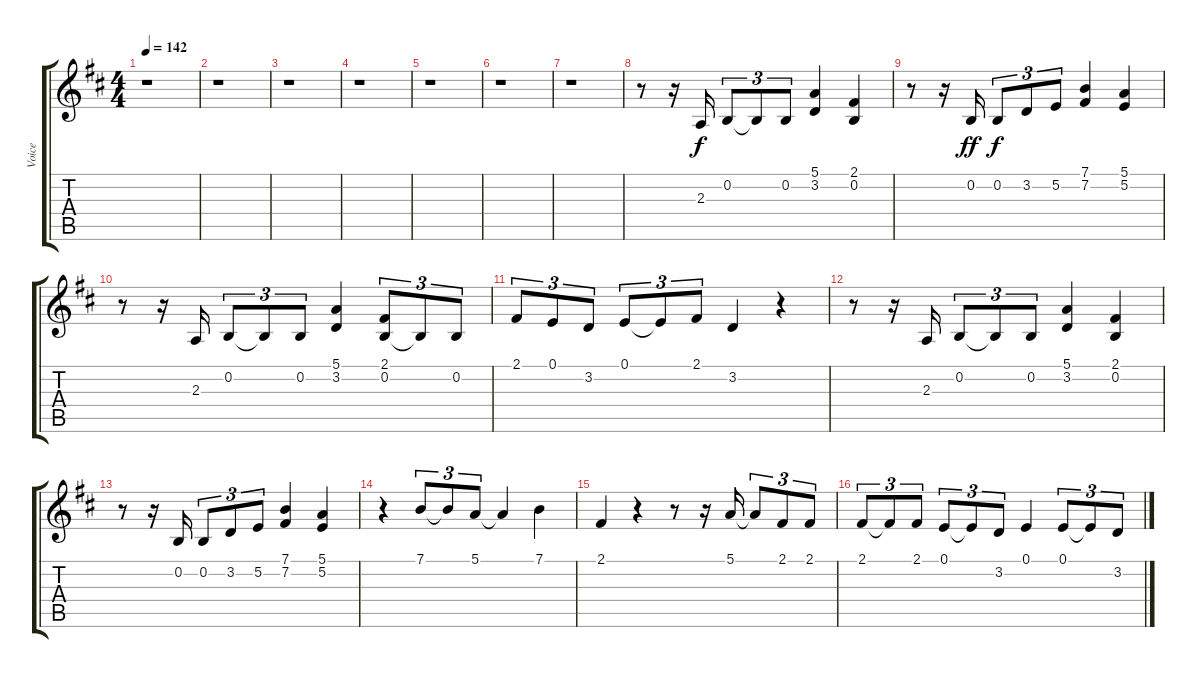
\track ("Voice" "Voice") {instrument lead5charang}
\staff {score tabs}
\tuning (E4 B3 G3 D3 A2 E2) {hide}
\ts (4 4)
\tempo 142
\clef g2
\ks bminor
r.1{dy f} |
r.1 |
r.1 |
r.1 |
r.1 |
r.1 |
r.1 |
r.8 r.16 2.3.16 0.2.8{tu (3 2)} 0.2{t}.8{tu (3 2)} 0.2.8{tu (3 2)} (5.1 3.2).4 (2.1 0.2).4 |
r.8 r.16 0.2.16{dy ff} 0.2.8{tu (3 2) dy f} 3.2.8{tu (3 2)} 5.2.8{tu (3 2)} (7.1 7.2).4 (5.1 5.2).4 |
r.8 r.16 2.3.16 0.2.8{tu (3 2)} 0.2{t}.8{tu (3 2)} 0.2.8{tu (3 2)} (5.1 3.2).4 (2.1 0.2).8{tu (3 2)} 0.2{t}.8{tu (3 2)} 0.2.8{tu (3 2)} |
2.1.8{tu (3 2)} 0.1.8{tu (3 2)} 3.2.8{tu (3 2)} 0.1.8{tu (3 2)} 0.1{t}.8{tu (3 2)} 2.1.8{tu (3 2)} 3.2.4 r.4 |
r.8 r.16 2.3.16 0.2.8{tu (3 2)} 0.2{t}.8{tu (3 2)} 0.2.8{tu (3 2)} (5.1 3.2).4 (2.1 0.2).4 |
r.8 r.16 0.2.16 0.2.8{tu (3 2)} 3.2.8{tu (3 2)} 5.2.8{tu (3 2)} (7.1 7.2).4 (5.1 5.2).4 |
r.4 7.1.8{tu (3 2)} 7.1{t}.8{tu (3 2)} 5.1.8{tu (3 2)} 5.1{t}.4 7.1.4 |
2.1.4 r.4 r.8 r.16 5.1.16 5.1{t}.8{tu (3 2)} 2.1.8{tu (3 2)} 2.1.8{tu (3 2)} |
2.1.8{tu (3 2)} 2.1{t}.8{tu (3 2)} 2.1.8{tu (3 2)} 0.1.8{tu (3 2)} 0.1{t}.8{tu (3 2)} 3.2.8{tu (3 2)} 0.1.4 0.1.8{tu (3 2)} 0.1{t}.8{tu (3 2)} 3.2.8{tu (3 2)}
